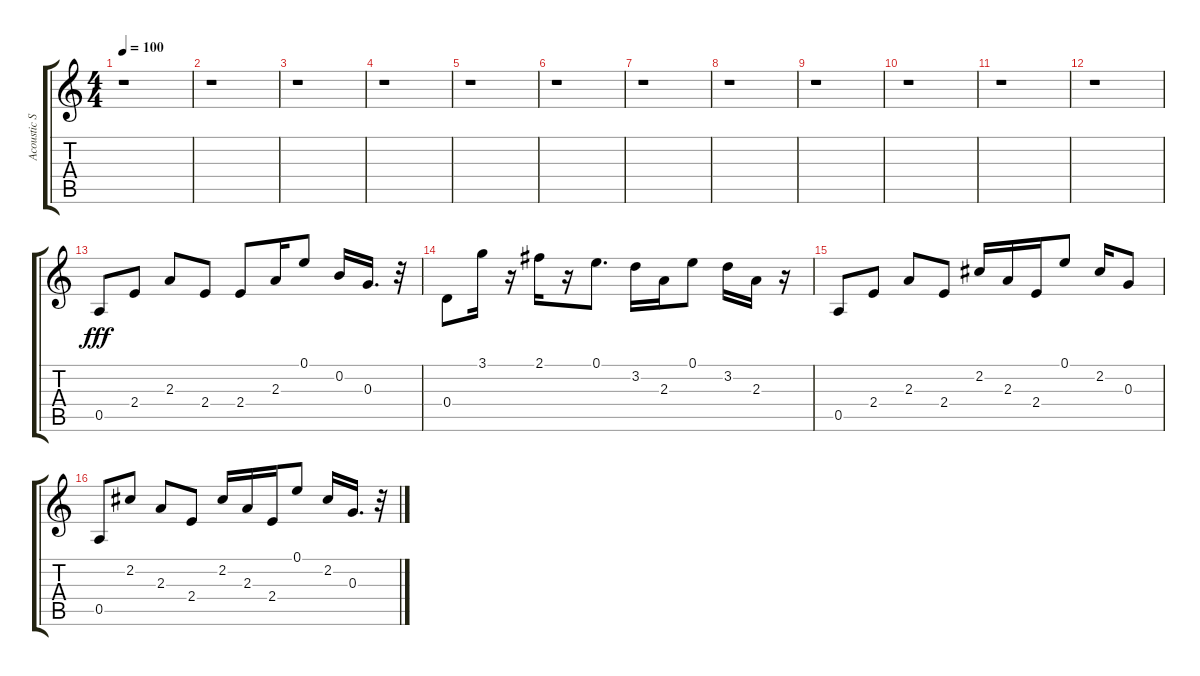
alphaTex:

\track ("Acoustic Steel (right)" "Acoustic S") {instrument acousticguitarsteel}
\staff {score tabs}
\tuning (E4 B3 G3 D3 A2 E2) {hide}
\ts (4 4)
\tempo 100
\clef g2
\ks c
r.1{dy fff} |
r.1 |
r.1 |
r.1 |
r.1 |
r.1 |
r.1 |
r.1 |
r.1 |
r.1 |
r.1 |
r.1 |
0.5.8 2.4.8 2.3.8 2.4.8 2.4.8 2.3.16 0.1.8 0.2.16 0.3.16{d} r.32 |
0.4.8 3.1.16 r.16 2.1.16 r.16 0.1.8{d} 3.2.16 2.3.16 0.1.8 3.2.16 2.3.16 r.16 |
0.5.8 2.4.8 2.3.8 2.4.8 2.2.16 2.3.16 2.4.16 0.1.8 2.2.16 0.3.8 |
0.5.8 2.2.8 2.3.8 2.4.8 2.2.16 2.3.16 2.4.16 0.1.8 2.2.16 0.3.16{d} r.32
